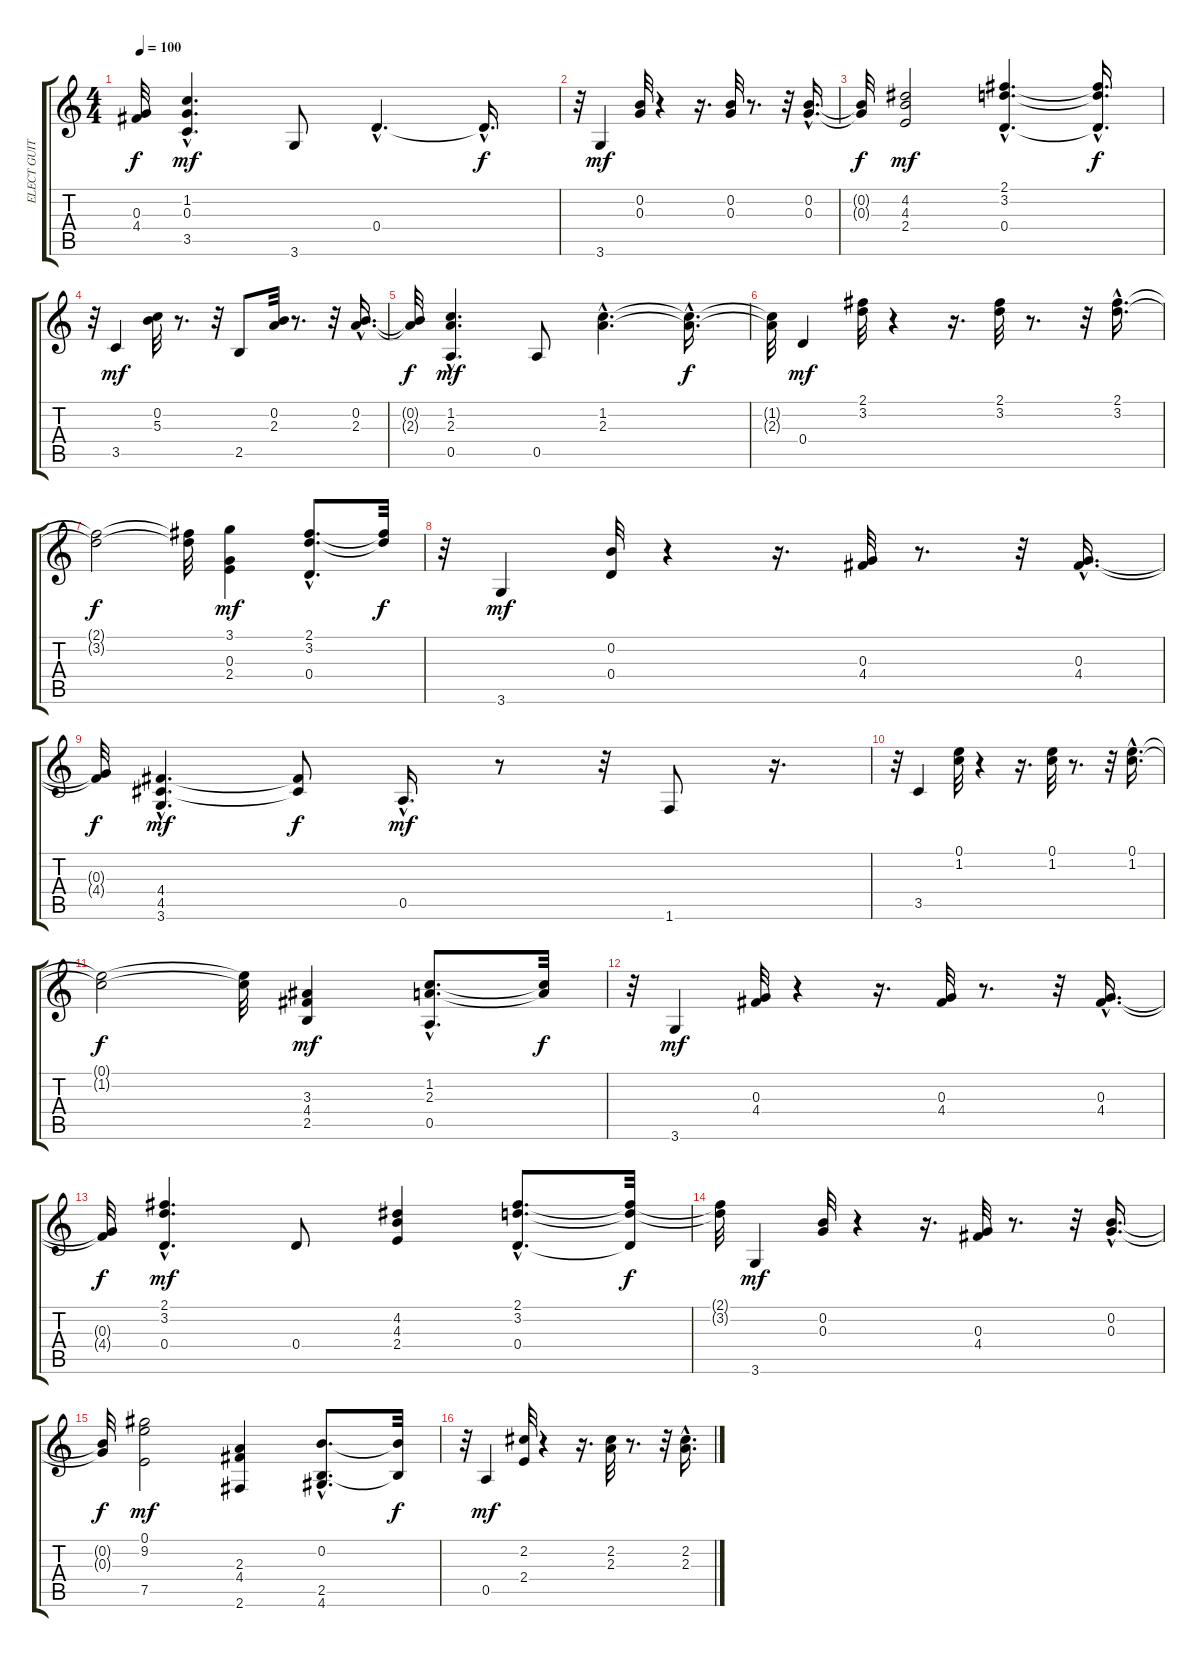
\track ("ELECT GUIT" "ELECT GUIT") {instrument electricguitarclean}
\staff {score tabs}
\tuning (E4 B3 G3 D3 A2 E2) {hide}
\ts (4 4)
\tempo 100
\clef g2
\ks c
(0.3{t} 4.4{t}).32{dy f} (1.2{hac} 0.3{hac} 3.5{hac}).4{d dy mf} 3.6.8 0.4{hac}.4{d} 0.4{hac t}.16{d dy f} |
r.32 3.6.4{dy mf} (0.2 0.3).32 r.4 r.16{d} (0.2 0.3).32 r.8{d} r.32 (0.2{hac} 0.3{hac}).16{d} |
(0.2{t} 0.3{t}).32{dy f} (4.2 4.3 2.4).2{dy mf} (2.1{hac} 3.2{hac} 0.4{hac}).4{d} (2.1{hac t} 3.2{hac t} 0.4{t}).16{d dy f} |
r.32 3.5.4{dy mf} (0.2 5.3).32 r.8{d} r.32 2.5.8 (0.2 2.3).32 r.8{d} r.32 (0.2{hac} 2.3{hac}).16{d} |
(0.2{t} 2.3{t}).32{dy f} (1.2{hac} 2.3{hac} 0.5).4{d dy mf} 0.5.8 (1.2{hac} 2.3{hac}).4{d} (1.2{hac t} 2.3{hac t}).16{d dy f} |
(1.2{t} 2.3{t}).32 0.4.4{dy mf} (2.1 3.2).32 r.4 r.16{d} (2.1 3.2).32 r.8{d} r.32 (2.1{hac} 3.2{hac}).16{d} |
(2.1{t} 3.2{t}).2{dy f} (2.1{t} 3.2{t}).32 (3.1 0.3 2.4).4{dy mf} (2.1{hac} 3.2{hac} 0.4).8{d} (2.1{t} 3.2{t}).32{dy f} |
r.32 3.6.4{dy mf} (0.2 0.4).32 r.4 r.16{d} (0.3 4.4).32 r.8{d} r.32 (0.3{hac} 4.4{hac}).16{d} |
(0.3{t} 4.4{t}).32{dy f} (4.4{hac} 4.5{hac} 3.6{hac}).4{d dy mf} (4.4{t} 4.5{t}).8{dy f} 0.5{hac}.16{d dy mf} r.8 r.32 1.6.8 r.16{d} |
r.32 3.5.4 (0.1 1.2).32 r.4 r.16{d} (0.1 1.2).32 r.8{d} r.32 (0.1{hac} 1.2{hac}).16{d} |
(0.1{t} 1.2{t}).2{dy f} (0.1{t} 1.2{t}).32 (3.3 4.4 2.5).4{dy mf} (1.2{hac} 2.3{hac} 0.5).8{d} (1.2{t} 2.3{t}).32{dy f} |
r.32 3.6.4{dy mf} (0.3 4.4).32 r.4 r.16{d} (0.3 4.4).32 r.8{d} r.32 (0.3{hac} 4.4{hac}).16{d} |
(0.3{t} 4.4{t}).32{dy f} (2.1{hac} 3.2{hac} 0.4).4{d dy mf} 0.4.8 (4.2 4.3 2.4).4 (2.1{hac} 3.2{hac} 0.4{hac}).8{d} (2.1{t} 3.2{t} 0.4{t}).32{dy f} |
(2.1{t} 3.2{t}).32 3.6.4{dy mf} (0.2 0.3).32 r.4 r.16{d} (0.3 4.4).32 r.8{d} r.32 (0.2{hac} 0.3{hac}).16{d} |
(0.2{t} 0.3{t}).32{dy f} (0.1 9.2 7.5).2{dy mf} (2.3 4.4 2.6).4 (0.2{hac} 2.5{hac} 4.6).8{d} (0.2{t} 2.5{t}).32{dy f} |
r.32 0.5.4{dy mf} (2.2 2.4).32 r.4 r.16{d} (2.2 2.3).32 r.8{d} r.32 (2.2{hac} 2.3{hac}).16{d}
